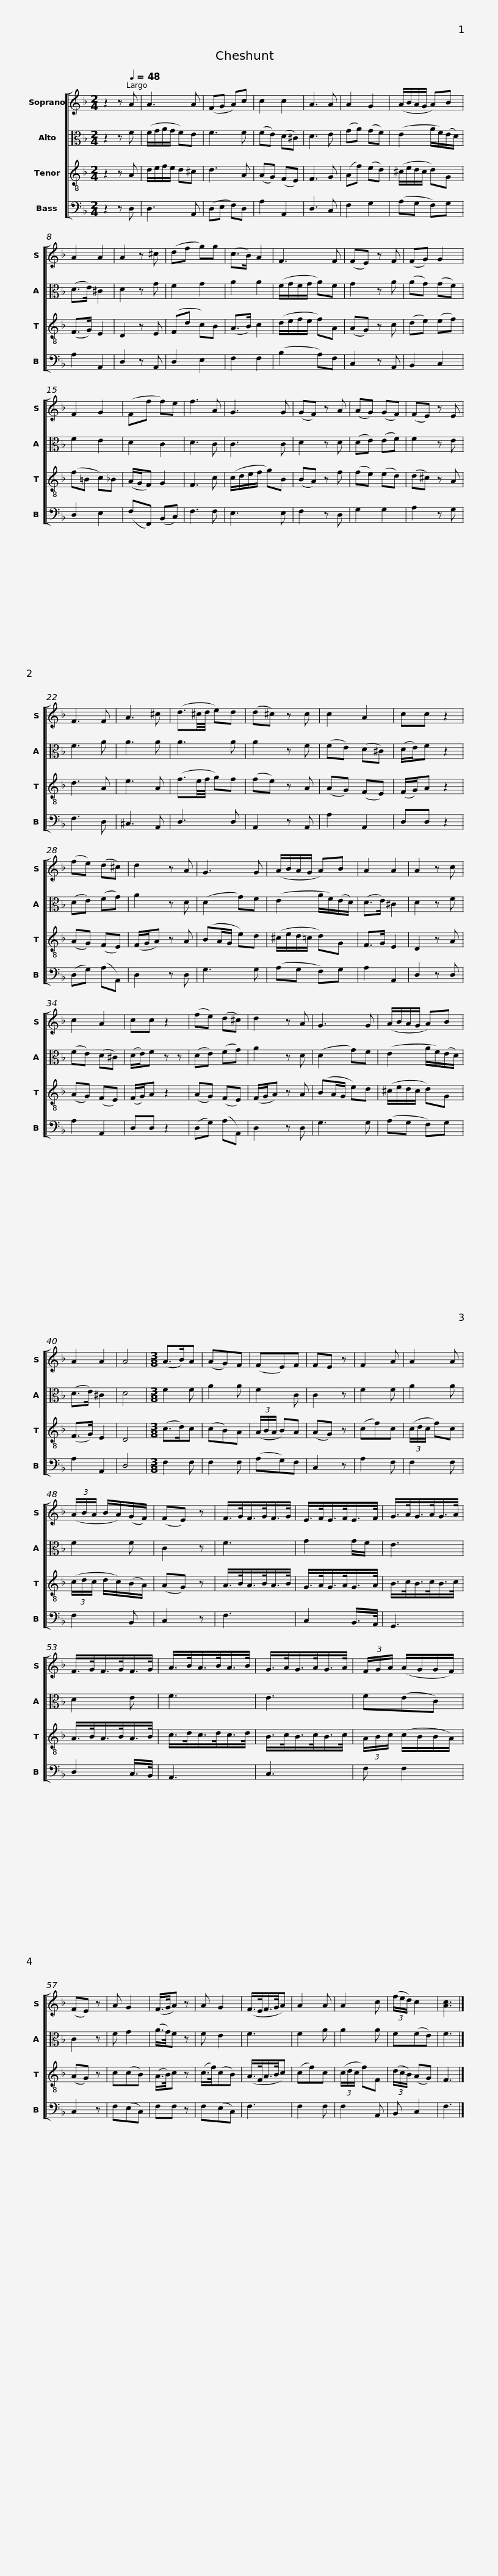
X:1
%%score [ 1 2 3 4 ]
L:1/8
M:2/4
I:linebreak $
K:F
V:1 treble
V:2 alto
V:3 treble-8
V:4 bass
V:1
 z2 z[Q:1/4=48] A | A3 A | (FG A)c | c2 c2 | A3 A | %5
 A2 G2 | (A/B/A/G/ A)B | A2 A2 |$ A2 z ^c | (df g)g | %10
 (c>B) A2 | F3 F | (FE) z F | (FG) G2 | F2 G2 | %15
 (Ff f)e | f3 A |$ G3 G | (GF) z A | (AG) (GF) | %20
 (FE) z E | F3 F | A3 ^c | (d3/2^c/4d/4 e)d | (d^c) z c |$ %25
 c2 A2 | cc z2 | (fe) (d^c) | d2 z A | G3 G | %30
 (A/B/A/G/ A)B | A2 A2 | A2 z c |$ c2 A2 | cc z2 | %35
 (fe) (d^c) | d2 z A | G3 G | (A/B/A/G/ A)B | A2 A2 | %40
 A4 |$[M:3/8] (A>B)A | (AG)F | (FE)F | FE z | %45
 F2 A | A2 A | (3(A/B/A/ B/A/)(G/F/) | (FE) z |$ F/>G/F/>G/F/>G/ | %50
 E/>F/E/>F/E/>F/ | G/>A/G/>A/G/>A/ | F/>G/F/>G/F/>G/ | A/>B/A/>B/A/>B/ | G/>A/G/>A/G/>A/ |$ %55
 (3F/G/A/ (A/G/G/F/) | (FE) z | A G2 | (F/>G/A) z | A G2 | %60
 (F/>E/F/>G/A) | A2 A | A2 c |$ (3(f/e/d/) c2 | [Ac]3 |] %65
V:2
 z2 z F | (F/G/A/G/ F)E | F3 F | (FE) (D^C) | D3 E | %5
 (GA) (GF) | (E2 A/F/)(E/D/) | (D>E) ^C2 |$ D2 z G | F2 G2 | %10
 A2 A2 | (F/G/F/G/ A)F | G2 z A | (AG) (GF) | F2 E2 | %15
 D2 C2 | D3 C |$ C3 C | D2 z D | (DE) (EF) | %20
 F2 z E | F3 A | A3 A | A3 A | A2 z F |$ %25
 (FE) (D^C) | (D/E/)F z2 | (DE) (FG) | A2 z D | (D2 G)F | %30
 (E2 A/F/)(E/D/) | (D>E) ^C2 | D2 z F |$ (FE) (D^C) | (D/E/)F z z | %35
 (DE) (FG) | A2 z D | (D2 G)F | (E2 A/F/)(E/D/) | (D>E) ^C2 | %40
 D4 |$[M:3/8] F2 F | A2 A | F2 C | C2 z | %45
 F2 F | A2 A | F2 F | C2 z |$ F3 | %50
 G2 G/F/ | E3 | D2 E | F3 | E3 |$ %55
 F(EC) | C2 z | F G2 | (A/>G/)F z | F E2 | %60
 F3 | F2 A | A2 A |$ F(FE) | F3 |] %65
V:3
 z2 z A | d/e/f/e/ d^c | d3 A | (AG) (FE) | F3 G | %5
 (Af) (ed) | (^c/e/d/c/ d)G | (F>G) E2 |$ D2 z E | (Fd c)B | %10
 (A>B) c2 | (d/e/f/e/ f)A | (AG) z c | (de) (ef) | (f=B c)_B | %15
 (A/G/F) G2 | F3 c |$ (c/d/e/f/ g)B | (BA) z f | (fe) (ed) | %20
 (d^c) z A | d3 A | e3 A | (f3/2e/4f/4 g)f | (fe) z A |$ %25
 (AG) (FE) | (F/G/)A z2 | (AG) (FE) | (F/G/A) z A | (BA/G/ e)d | %30
 (^c/e/d/=c/ d)G | F>G E2 | D2 z A |$ (AG) (FE) | (F/G/)A z2 | %35
 (AG) (FE) | (F/G/A) z A | (BA/G/ e)d | (^c/e/d/c/ d)G | (F>G) E2 | %40
 D4 |$[M:3/8] (c>d)c | (cB)A | (3(A/B/A/ B)A | (AG) z | %45
 (cf)c | (3(c/d/c/ f)c | (3(c/d/c/ d/c/)(B/A/) | (AG) z |$ A/>B/A/>B/A/>B/ | %50
 G/>A/G/>A/G/>A/ | B/>c/B/>c/B/>c/ | A/>B/A/>B/A/>B/ | c/>d/c/>d/c/>d/ | B/>c/B/>c/B/>c/ |$ %55
 (3A/B/c/ (c/B/B/A/) | (AG) z | c(cB) | (A/>B/)c z | (c/>f/)(cB) | %60
 (A/>F/A/>B/c) | (cf)c | (3(c/d/c/ f)F |$ (3(d/c/B/) (AG) | F3 |] %65
V:4
 z2 z D, | D,3 A,, | (D,E, F,)D, | A,2 A,,2 | D,3 C, | %5
 F,2 G,2 | (A,G, F,)G, | A,2 A,,2 |$ D,2 z A,, | D,2 E,2 | %10
 F,2 F,2 | (B,2 A,)F, | C,2 z A,, | B,,2 C,2 | D,2 E,2 | %15
 (F,F,,) (B,,C,) | F,3 F, |$ E,3 E, | F,2 z D, | G,2 G,2 | %20
 A,2 z G, | F,3 D, | ^C,3 A,, | D,3 D, | A,,2 z A,, |$ %25
 A,2 A,,2 | D,D, z2 | (D,G,) (A,A,,) | D,2 z D, | G,3 G, | %30
 (A,G, F,)G, | A,2 A,,2 | D,2 z D, |$ A,2 A,,2 | D,D, z2 | %35
 (D,G,) (A,A,,) | D,2 z D, | G,3 G, | (A,G, F,)G, | A,2 A,,2 | %40
 D,4 |$[M:3/8] F,2 F, | F,2 F, | (A,G,)F, | C,2 z | %45
 A,2 F, | F,2 F, | F,2 B,, | C,2 z |$ F,3 | %50
 C,2 B,,/>A,,/ | G,,3 | D,2 C,/>B,,/ | A,,3 | C,3 |$ %55
 F, F,2 | C,2 z | F,(E,C,) | F,F, z | F,(E,C,) | %60
 F,3 | F,2 F, | F,2 A,, |$ B,, C,2 | F,3 |] %65
